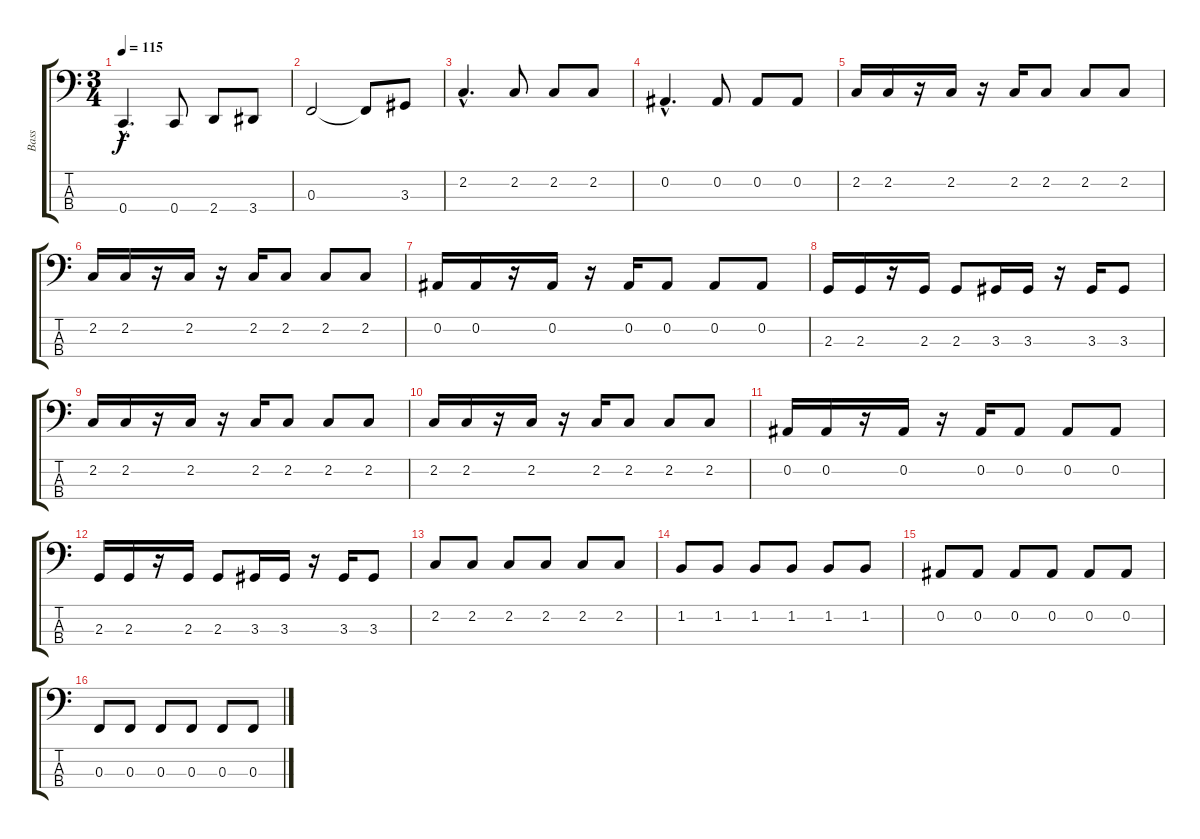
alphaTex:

\track ("Bass" "Bass") {instrument slapbass1}
\staff {score tabs}
\tuning (Eb2 Bb1 F1 C1) {hide}
\ts (3 4)
\tempo 115
\clef f4
\ks c
0.4{hac}.4{d dy f} 0.4.8 2.4.8 3.4.8 |
0.3.2 0.3{t}.8 3.3.8 |
2.2{hac}.4{d} 2.2.8 2.2.8 2.2.8 |
0.2{hac}.4{d} 0.2.8 0.2.8 0.2.8 |
2.2.16 2.2.16 r.16 2.2.16 r.16 2.2.16 2.2.8 2.2.8 2.2.8 |
2.2.16 2.2.16 r.16 2.2.16 r.16 2.2.16 2.2.8 2.2.8 2.2.8 |
0.2.16 0.2.16 r.16 0.2.16 r.16 0.2.16 0.2.8 0.2.8 0.2.8 |
2.3.16 2.3.16 r.16 2.3.16 2.3.8 3.3.16 3.3.16 r.16 3.3.16 3.3.8 |
2.2.16 2.2.16 r.16 2.2.16 r.16 2.2.16 2.2.8 2.2.8 2.2.8 |
2.2.16 2.2.16 r.16 2.2.16 r.16 2.2.16 2.2.8 2.2.8 2.2.8 |
0.2.16 0.2.16 r.16 0.2.16 r.16 0.2.16 0.2.8 0.2.8 0.2.8 |
2.3.16 2.3.16 r.16 2.3.16 2.3.8 3.3.16 3.3.16 r.16 3.3.16 3.3.8 |
2.2.8 2.2.8 2.2.8 2.2.8 2.2.8 2.2.8 |
1.2.8 1.2.8 1.2.8 1.2.8 1.2.8 1.2.8 |
0.2.8 0.2.8 0.2.8 0.2.8 0.2.8 0.2.8 |
0.3.8 0.3.8 0.3.8 0.3.8 0.3.8 0.3.8
